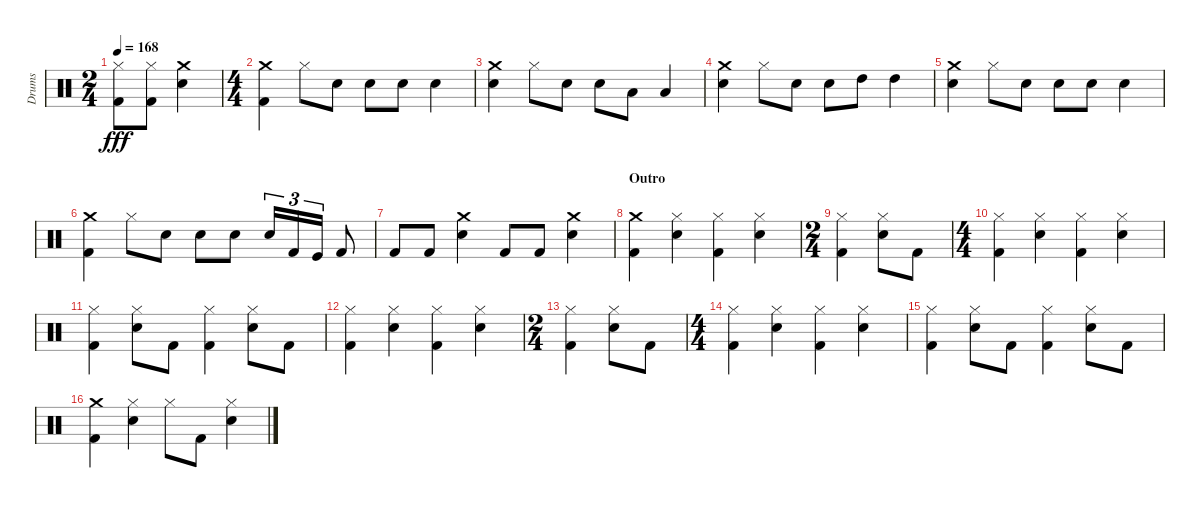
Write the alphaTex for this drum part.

\track ("Drums" "Drums") {instrument percussion}
\staff {score}
\articulation defaults
\ts (2 4)
\tempo 168
\clef neutral
\ks c
("Hi-Hat (closed)" "Kick (hit) 2").8{dy fff} ("Hi-Hat (closed)" "Kick (hit) 2").8 ("Crash medium (hit)" "Snare (hit) 2").4 |
\ts (4 4)
("Kick (hit) 2" "Crash medium (hit)").4 "Hi-Hat (closed)".8 "Snare (hit) 2".8 "Snare (hit) 2".8 "Snare (hit) 2".8 "Snare (hit) 2".4 |
("Snare (hit) 2" "Crash medium (hit)").4 "Hi-Hat (closed)".8 "Snare (hit) 2".8 "Snare (hit) 2".8 "Low Tom (hit)".8 "Low Tom (hit)".4 |
("Snare (hit) 2" "Crash medium (hit)").4 "Hi-Hat (closed)".8 "Snare (hit) 2".8 "Snare (hit) 2".8 "High Tom (hit)".8 "High Tom (hit)".4 |
("Snare (hit) 2" "Crash medium (hit)").4 "Hi-Hat (closed)".8 "Snare (hit) 2".8 "Snare (hit) 2".8 "Snare (hit) 2".8 "Snare (hit) 2".4 |
("Kick (hit) 2" "Crash medium (hit)").4 "Hi-Hat (closed)".8 "Snare (hit) 2".8 "Snare (hit) 2".8 "Snare (hit) 2".8 "Snare (hit) 2".16{tu (3 2)} "Kick (hit) 2".16{tu (3 2)} "Kick (hit)".16{tu (3 2)} "Kick (hit) 2".8 |
"Kick (hit) 2".8 "Kick (hit) 2".8 ("Snare (hit) 2" "Crash medium (hit)").4 "Kick (hit) 2".8 "Kick (hit) 2".8 ("Crash medium (hit)" "Snare (hit) 2").4 |
\section ("" "Outro")
("Kick (hit) 2" "Crash medium (hit)").4 ("Hi-Hat (closed)" "Snare (hit) 2").4 ("Hi-Hat (closed)" "Kick (hit) 2").4 ("Snare (hit) 2" "Hi-Hat (closed)").4 |
\ts (2 4)
("Hi-Hat (closed)" "Kick (hit) 2").4 ("Snare (hit) 2" "Hi-Hat (closed)").8 "Kick (hit) 2".8 |
\ts (4 4)
("Kick (hit) 2" "Hi-Hat (closed)").4 ("Snare (hit) 2" "Hi-Hat (closed)").4 ("Kick (hit) 2" "Hi-Hat (closed)").4 ("Snare (hit) 2" "Hi-Hat (closed)").4 |
("Hi-Hat (closed)" "Kick (hit) 2").4 ("Snare (hit) 2" "Hi-Hat (closed)").8 "Kick (hit) 2".8 ("Kick (hit) 2" "Hi-Hat (closed)").4 ("Hi-Hat (closed)" "Snare (hit) 2").8 "Kick (hit) 2".8 |
("Hi-Hat (closed)" "Kick (hit) 2").4 ("Hi-Hat (closed)" "Snare (hit) 2").4 ("Hi-Hat (closed)" "Kick (hit) 2").4 ("Snare (hit) 2" "Hi-Hat (closed)").4 |
\ts (2 4)
("Hi-Hat (closed)" "Kick (hit) 2").4 ("Snare (hit) 2" "Hi-Hat (closed)").8 "Kick (hit) 2".8 |
\ts (4 4)
("Kick (hit) 2" "Hi-Hat (closed)").4 ("Snare (hit) 2" "Hi-Hat (closed)").4 ("Kick (hit) 2" "Hi-Hat (closed)").4 ("Snare (hit) 2" "Hi-Hat (closed)").4 |
("Hi-Hat (closed)" "Kick (hit) 2").4 ("Snare (hit) 2" "Hi-Hat (closed)").8 "Kick (hit) 2".8 ("Kick (hit) 2" "Hi-Hat (closed)").4 ("Hi-Hat (closed)" "Snare (hit) 2").8 "Kick (hit) 2".8 |
("Kick (hit) 2" "Crash medium (hit)").4 ("Hi-Hat (closed)" "Snare (hit) 2").4 "Hi-Hat (closed)".8 "Kick (hit) 2".8 ("Snare (hit) 2" "Hi-Hat (closed)").4
